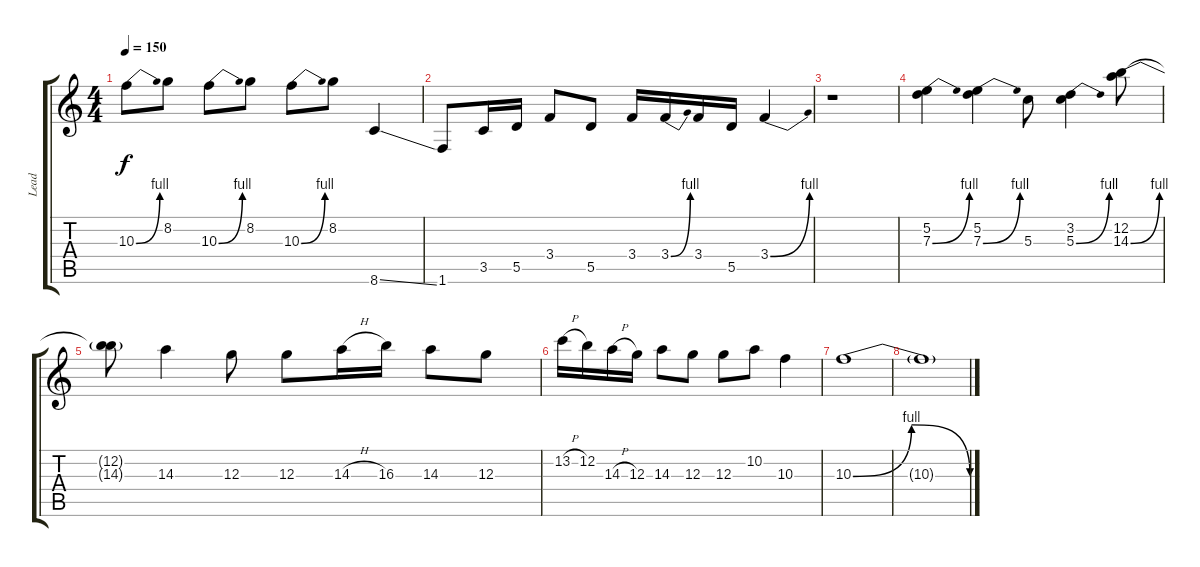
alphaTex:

\track ("Lead" "Lead") {instrument overdrivenguitar}
\staff {score tabs}
\tuning (E4 B3 G3 D3 A2 E2) {hide}
\ts (4 4)
\tempo 150
\clef g2
\ks c
10.3{be (bend 0 0 60 4)}.8{dy f} 8.2.8 10.3{be (bend 0 0 60 4)}.8 8.2.8 10.3{be (bend 0 0 60 4)}.8 8.2.8 8.6{ss}.4 |
1.6.8 3.5.16 5.5.16 3.4.8 5.5.8 3.4.16 3.4{be (bend 0 0 60 4)}.16 3.4.16 5.5.16 3.4{be (bend 0 0 60 4)}.4 |
r.1 |
(5.2 7.3{be (bend 0 0 60 4)}).4 (5.2 7.3{be (bend 0 0 60 4)}).4 5.3.8 (3.2 5.3{be (bend 0 0 60 4)}).4 (12.2 14.3{be (bend 0 0 60 4)}).8 |
(12.2{t} 14.3{t}).8 14.3.4 12.3.8 12.3.8 14.3{h}.16 16.3.16 14.3.8 12.3.8 |
13.2{h}.16 12.2.16 14.3{h}.16 12.3.16 14.3.8 12.3.8 12.3.8 10.2.8 10.3.4 |
10.3{be (bendrelease 0 0 15 4 30 4 60 0)}.1 |
10.3{t}.1
